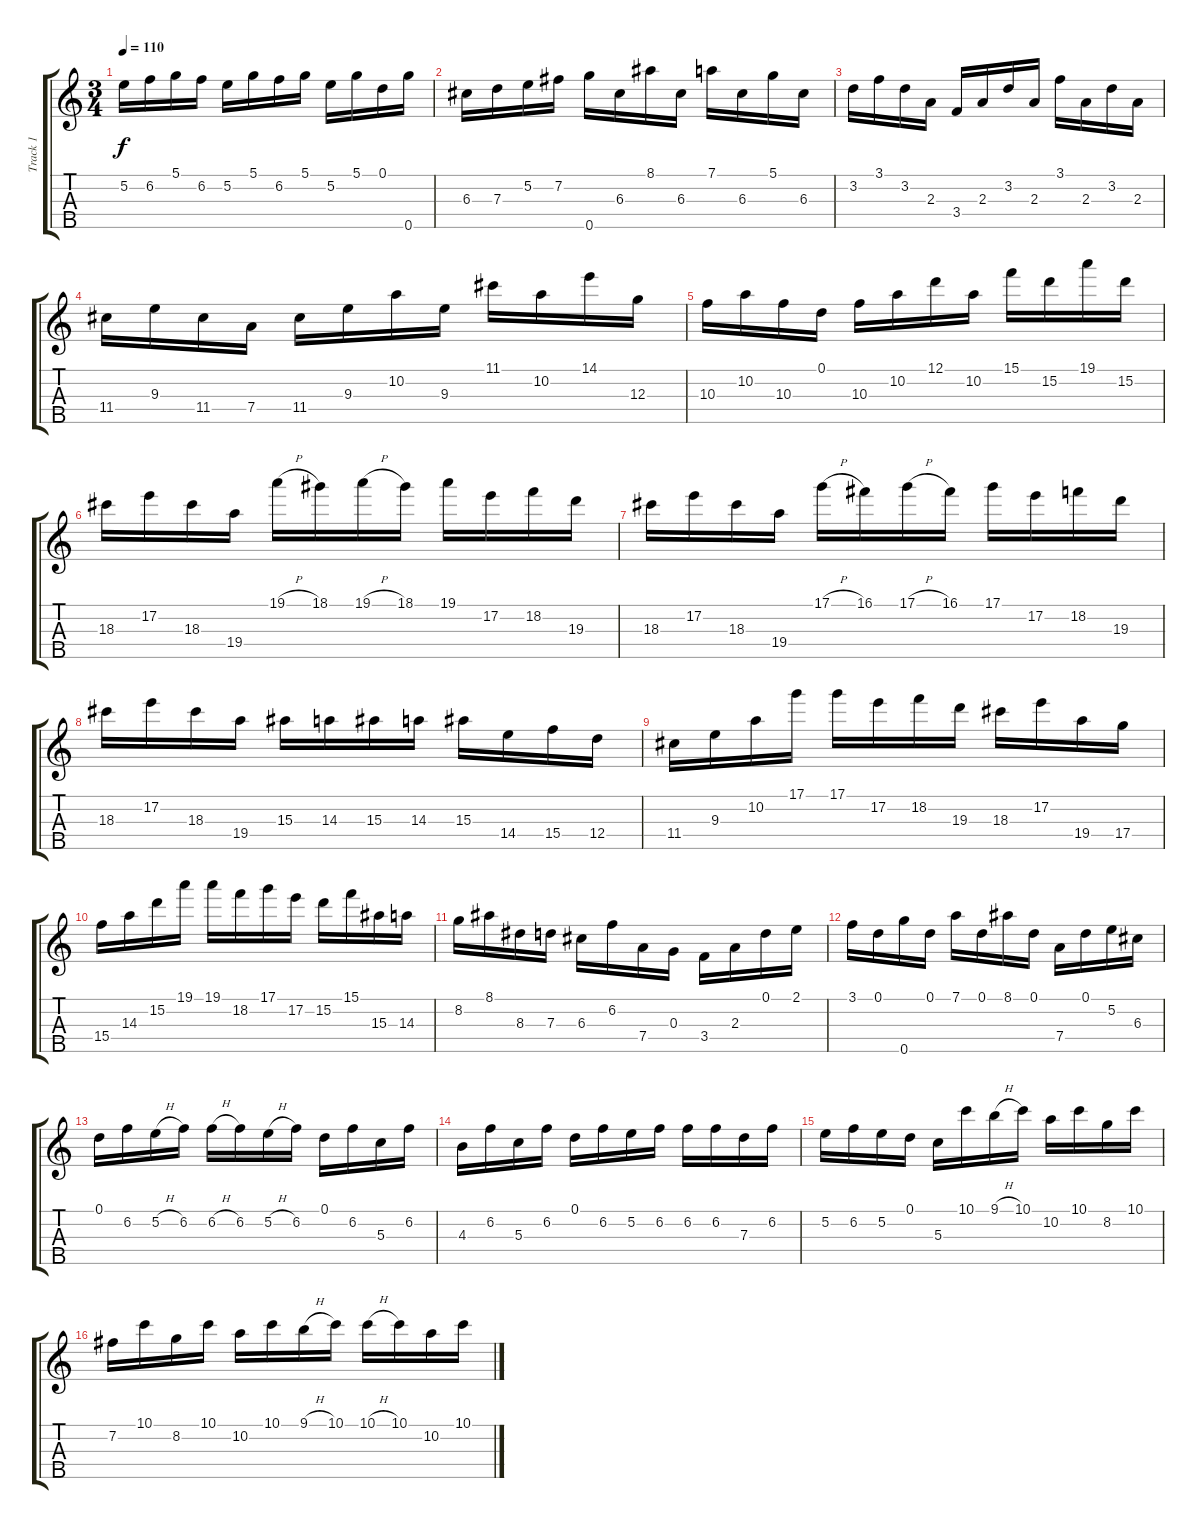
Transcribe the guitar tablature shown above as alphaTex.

\track ("Track 1" "Track 1") {instrument banjo}
\staff {score tabs}
\tuning (D4 B3 G3 D3 G4) {hide}
\displaytranspose 12
\ts (3 4)
\tempo 110
\clef g2
\ks c
5.2.16{dy f} 6.2.16 5.1.16 6.2.16 5.2.16 5.1.16 6.2.16 5.1.16 5.2.16 5.1.16 0.1.16 0.5.16 |
6.3.16 7.3.16 5.2.16 7.2.16 0.5.16 6.3.16 8.1.16 6.3.16 7.1.16 6.3.16 5.1.16 6.3.16 |
3.2.16 3.1.16 3.2.16 2.3.16 3.4.16 2.3.16 3.2.16 2.3.16 3.1.16 2.3.16 3.2.16 2.3.16 |
11.4.16 9.3.16 11.4.16 7.4.16 11.4.16 9.3.16 10.2.16 9.3.16 11.1.16 10.2.16 14.1.16 12.3.16 |
10.3.16 10.2.16 10.3.16 0.1.16 10.3.16 10.2.16 12.1.16 10.2.16 15.1.16 15.2.16 19.1.16 15.2.16 |
18.3.16 17.2.16 18.3.16 19.4.16 19.1{h}.16 18.1.16 19.1{h}.16 18.1.16 19.1.16 17.2.16 18.2.16 19.3.16 |
18.3.16 17.2.16 18.3.16 19.4.16 17.1{h}.16 16.1.16 17.1{h}.16 16.1.16 17.1.16 17.2.16 18.2.16 19.3.16 |
18.3.16 17.2.16 18.3.16 19.4.16 15.3.16 14.3.16 15.3.16 14.3.16 15.3.16 14.4.16 15.4.16 12.4.16 |
11.4.16 9.3.16 10.2.16 17.1.16 17.1.16 17.2.16 18.2.16 19.3.16 18.3.16 17.2.16 19.4.16 17.4.16 |
15.4.16 14.3.16 15.2.16 19.1.16 19.1.16 18.2.16 17.1.16 17.2.16 15.2.16 15.1.16 15.3.16 14.3.16 |
8.2.16 8.1.16 8.3.16 7.3.16 6.3.16 6.2.16 7.4.16 0.3.16 3.4.16 2.3.16 0.1.16 2.1.16 |
3.1.16 0.1.16 0.5.16 0.1.16 7.1.16 0.1.16 8.1.16 0.1.16 7.4.16 0.1.16 5.2.16 6.3.16 |
0.1.16 6.2.16 5.2{h}.16 6.2.16 6.2{h}.16 6.2.16 5.2{h}.16 6.2.16 0.1.16 6.2.16 5.3.16 6.2.16 |
4.3.16 6.2.16 5.3.16 6.2.16 0.1.16 6.2.16 5.2.16 6.2.16 6.2.16 6.2.16 7.3.16 6.2.16 |
5.2.16 6.2.16 5.2.16 0.1.16 5.3.16 10.1.16 9.1{h}.16 10.1.16 10.2.16 10.1.16 8.2.16 10.1.16 |
7.2.16 10.1.16 8.2.16 10.1.16 10.2.16 10.1.16 9.1{h}.16 10.1.16 10.1{h}.16 10.1.16 10.2.16 10.1.16
